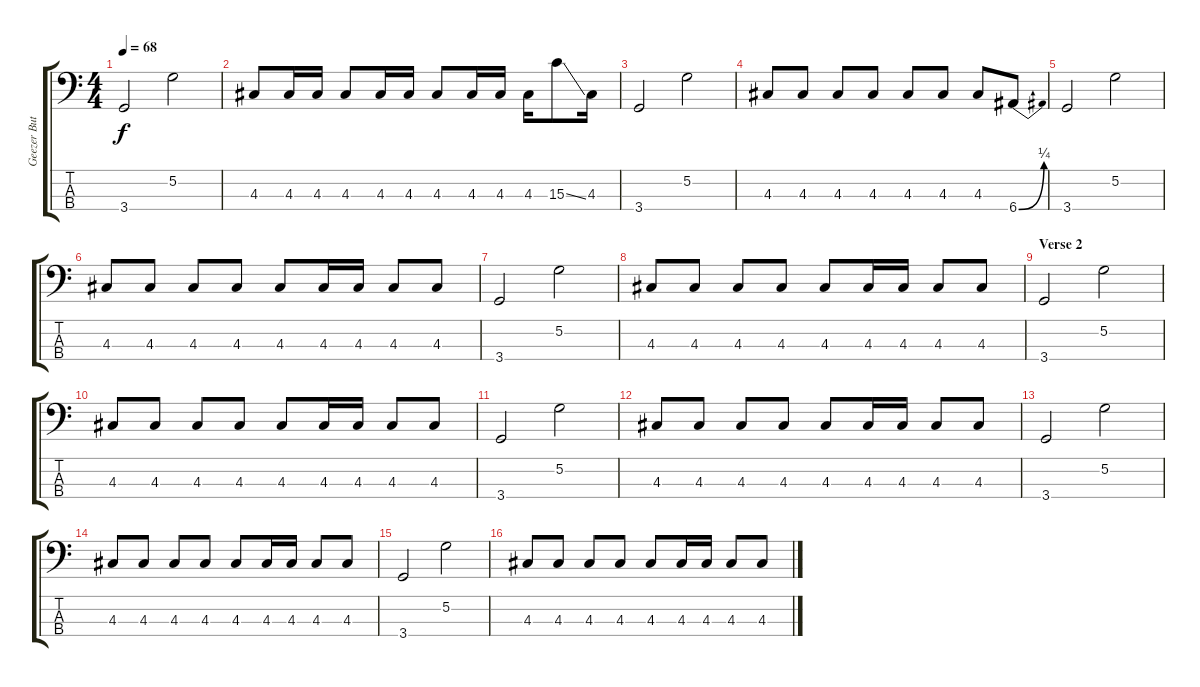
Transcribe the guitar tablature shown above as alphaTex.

\track ("Geezer Butler - Bass" "Geezer But") {instrument electricbassfinger}
\staff {score tabs}
\tuning (G2 D2 A1 E1) {hide}
\ts (4 4)
\tempo 68
\clef f4
\ks c
3.4.2{dy f} 5.2.2 |
4.3.8 4.3.16 4.3.16 4.3.8 4.3.16 4.3.16 4.3.8 4.3.16 4.3.16 4.3.16 15.3{ss}.8 4.3.16 |
3.4.2 5.2.2 |
4.3.8 4.3.8 4.3.8 4.3.8 4.3.8 4.3.8 4.3.8 6.4{be (bend 0 0 60 1)}.8 |
3.4.2 5.2.2 |
4.3.8 4.3.8 4.3.8 4.3.8 4.3.8 4.3.16 4.3.16 4.3.8 4.3.8 |
3.4.2 5.2.2 |
4.3.8 4.3.8 4.3.8 4.3.8 4.3.8 4.3.16 4.3.16 4.3.8 4.3.8 |
\section ("" "Verse 2")
3.4.2 5.2.2 |
4.3.8 4.3.8 4.3.8 4.3.8 4.3.8 4.3.16 4.3.16 4.3.8 4.3.8 |
3.4.2 5.2.2 |
4.3.8 4.3.8 4.3.8 4.3.8 4.3.8 4.3.16 4.3.16 4.3.8 4.3.8 |
3.4.2 5.2.2 |
4.3.8 4.3.8 4.3.8 4.3.8 4.3.8 4.3.16 4.3.16 4.3.8 4.3.8 |
3.4.2 5.2.2 |
4.3.8 4.3.8 4.3.8 4.3.8 4.3.8 4.3.16 4.3.16 4.3.8 4.3.8
